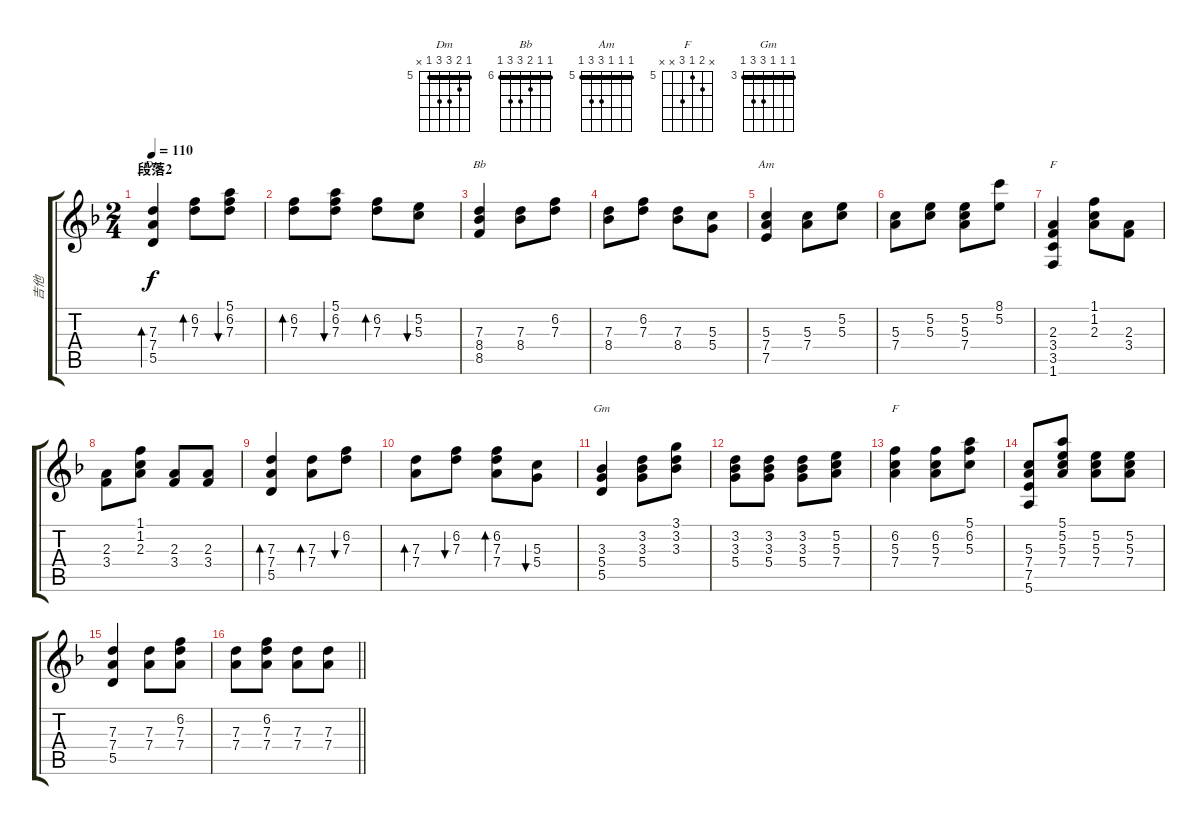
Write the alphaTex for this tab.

\track ("吉他" "吉他") {instrument electricguitarclean}
\staff {score tabs}
\tuning (E4 B3 G3 D3 A2 E2) {hide}
\chord ("Dm" 5 6 7 7 5 x) {firstfret 5 barre 5}
\chord ("Bb" 6 6 7 8 8 6) {firstfret 6 barre 6}
\chord ("Am" 5 5 5 7 7 5) {firstfret 5 barre 5}
\chord ("F" 1 1 2 3 3 1) {barre 1}
\chord ("Gm" 3 3 3 5 5 3) {firstfret 3 barre 3}
\chord ("F" x 6 5 7 x x) {firstfret 5}
\ts (2 4)
\section ("" "段落2")
\tempo 110
\clef g2
\ks dminor
(7.3 7.4 5.5).4{bd 60 ch "Dm" dy f} (6.2 7.3).8{bd 60} (5.1 6.2 7.3).8{bu 60} |
(6.2 7.3).8{bd 60} (5.1 6.2 7.3).8{bu 60} (6.2 7.3).8{bd 60} (5.2 5.3).8{bu 60} |
(7.3 8.4 8.5).4{ch "Bb"} (7.3 8.4).8 (6.2 7.3).8 |
(7.3 8.4).8 (6.2 7.3).8 (7.3 8.4).8 (5.3 5.4).8 |
(5.3 7.4 7.5).4{ch "Am"} (5.3 7.4).8 (5.2 5.3).8 |
(5.3 7.4).8 (5.2 5.3).8 (5.2 5.3 7.4).8 (8.1 5.2).8 |
(2.3 3.4 3.5 1.6).4{ch "F"} (1.1 1.2 2.3).8 (2.3 3.4).8 |
(2.3 3.4).8 (1.1 1.2 2.3).8 (2.3 3.4).8 (2.3 3.4).8 |
(7.3 7.4 5.5).4{bd 60} (7.3 7.4).8{bd 60} (6.2 7.3).8{bu 60} |
(7.3 7.4).8{bd 60} (6.2 7.3).8{bu 60} (6.2 7.3 7.4).8{bd 60} (5.3 5.4).8{bu 60} |
(3.3 5.4 5.5).4{ch "Gm"} (3.2 3.3 5.4).8 (3.1 3.2 3.3).8 |
(3.2 3.3 5.4).8 (3.2 3.3 5.4).8 (3.2 3.3 5.4).8 (5.2 5.3 7.4).8 |
(6.2 5.3 7.4).4{ch "F"} (6.2 5.3 7.4).8 (5.1 6.2 5.3).8 |
(5.3 7.4 7.5 5.6).8 (5.1 5.2 5.3 7.4).8 (5.2 5.3 7.4).8 (5.2 5.3 7.4).8 |
(7.3 7.4 5.5).4 (7.3 7.4).8 (6.2 7.3 7.4).8 |
\barLineRight lightlight
(7.3 7.4).8 (6.2 7.3 7.4).8 (7.3 7.4).8 (7.3 7.4).8
